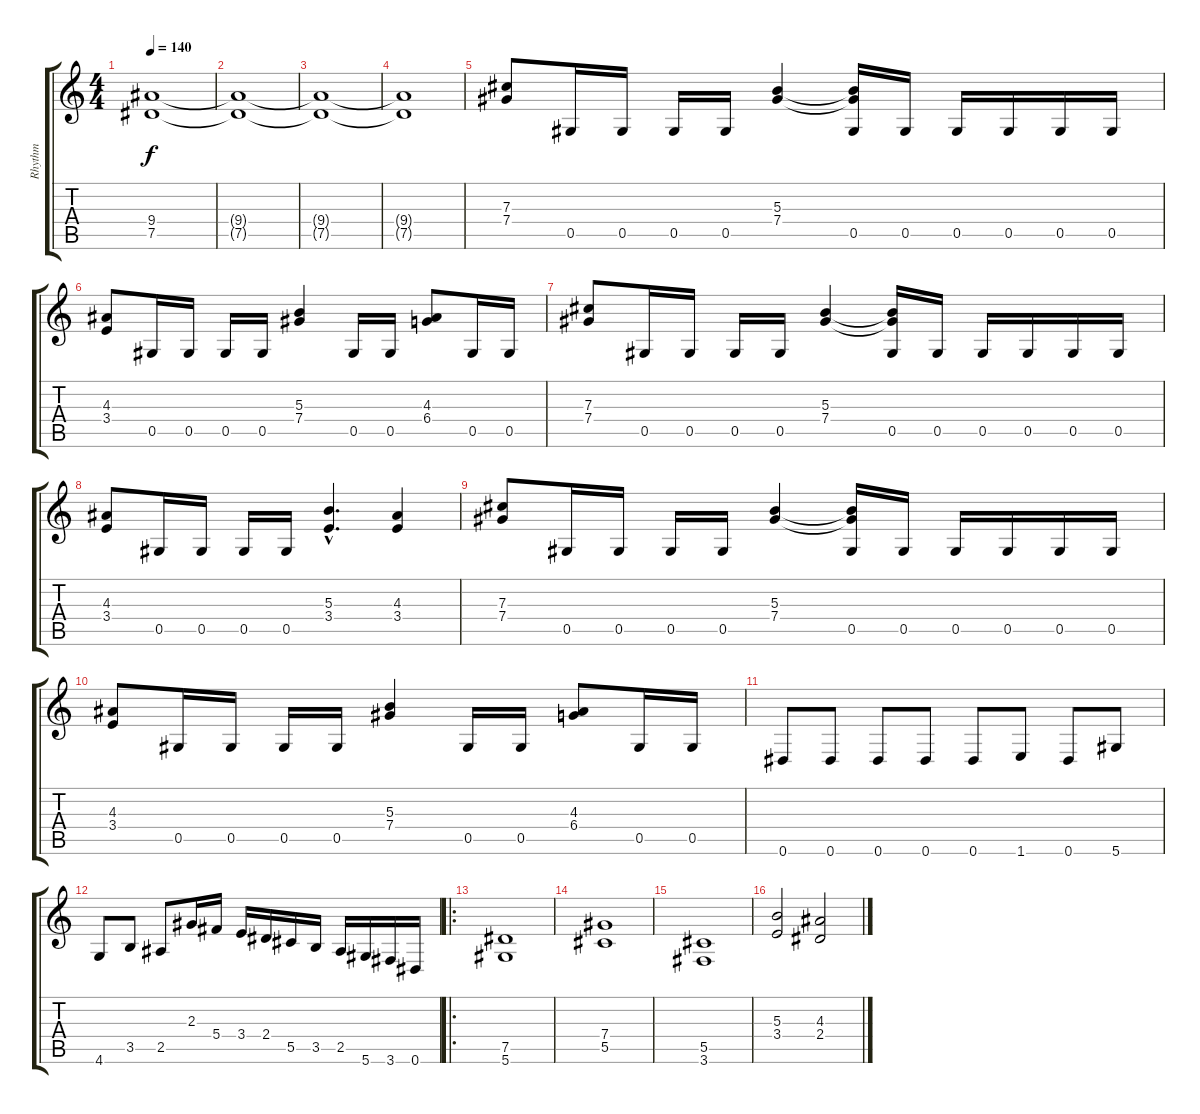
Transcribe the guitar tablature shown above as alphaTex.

\track ("Rhythm" "Rhythm") {instrument distortionguitar}
\staff {score tabs}
\tuning (Eb4 Bb3 Gb3 Db3 Ab2 Eb2) {hide}
\ts (4 4)
\tempo 140
\clef g2
\ks c
(9.4 7.5).1{dy f} |
(9.4{t} 7.5{t}).1 |
(9.4{t} 7.5{t}).1 |
(9.4{t} 7.5{t}).1 |
(7.3 7.4).8{volume 16} 0.5.16 0.5.16 0.5.16 0.5.16 (5.3 7.4).4 (5.3{t} 7.4{t} 0.5).16 0.5.16 0.5.16 0.5.16 0.5.16 0.5.16 |
(4.3 3.4).8 0.5.16 0.5.16 0.5.16 0.5.16 (5.3 7.4).4 0.5.16 0.5.16 (4.3 6.4).8 0.5.16 0.5.16 |
(7.3 7.4).8 0.5.16 0.5.16 0.5.16 0.5.16 (5.3 7.4).4 (5.3{t} 7.4{t} 0.5).16 0.5.16 0.5.16 0.5.16 0.5.16 0.5.16 |
(4.3 3.4).8 0.5.16 0.5.16 0.5.16 0.5.16 (5.3{hac} 3.4{hac}).4{d} (4.3 3.4).4 |
(7.3 7.4).8 0.5.16 0.5.16 0.5.16 0.5.16 (5.3 7.4).4 (5.3{t} 7.4{t} 0.5).16 0.5.16 0.5.16 0.5.16 0.5.16 0.5.16 |
(4.3 3.4).8 0.5.16 0.5.16 0.5.16 0.5.16 (5.3 7.4).4 0.5.16 0.5.16 (4.3 6.4).8 0.5.16 0.5.16 |
0.6.8 0.6.8 0.6.8 0.6.8 0.6.8 1.6.8 0.6.8 5.6.8 |
4.6.8 3.5.8 2.5.8 2.3.16 5.4.16 3.4.16 2.4.16 5.5.16 3.5.16 2.5.16 5.6.16 3.6.16 0.6.16 |
\ro
(7.5 5.6).1 |
(7.4 5.5).1 |
(5.5 3.6).1 |
(5.3 3.4).2 (4.3 2.4).2
